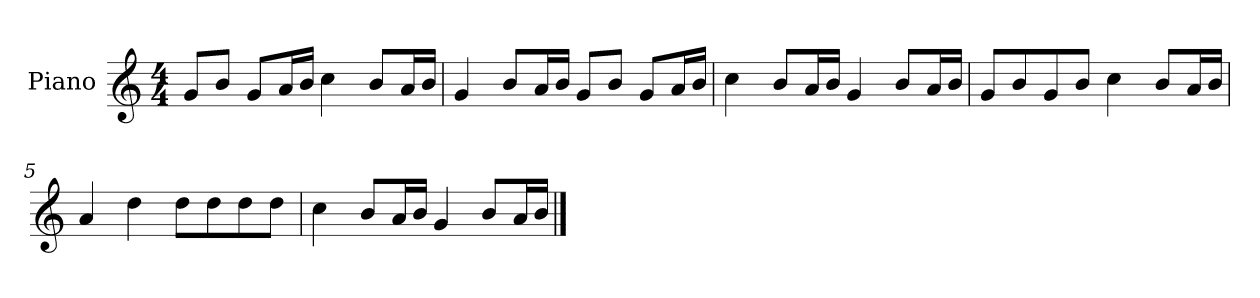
**kern
*part1
*staff1
*I"Piano
*I'P-no
*clefG2
*k[]
*M4/4
*MM90
=1
8g/L
8b/J
8g/L
16a/L
16b/JJ
4cc\
8b/L
16a/L
16b/JJ
=2
4g/
8b/L
16a/L
16b/JJ
8g/L
8b/J
8g/L
16a/L
16b/JJ
=3
4cc\
8b/L
16a/L
16b/JJ
4g/
8b/L
16a/L
16b/JJ
=4
8g/L
8b/
8g/
8b/J
4cc\
8b/L
16a/L
16b/JJ
=5
4a/
4dd\
8dd\L
8dd\
8dd\
8dd\J
!!LO:LB:g=z
=6
4cc\
8b/L
16a/L
16b/JJ
4g/
8b/L
16a/L
16b/JJ
==
*-
